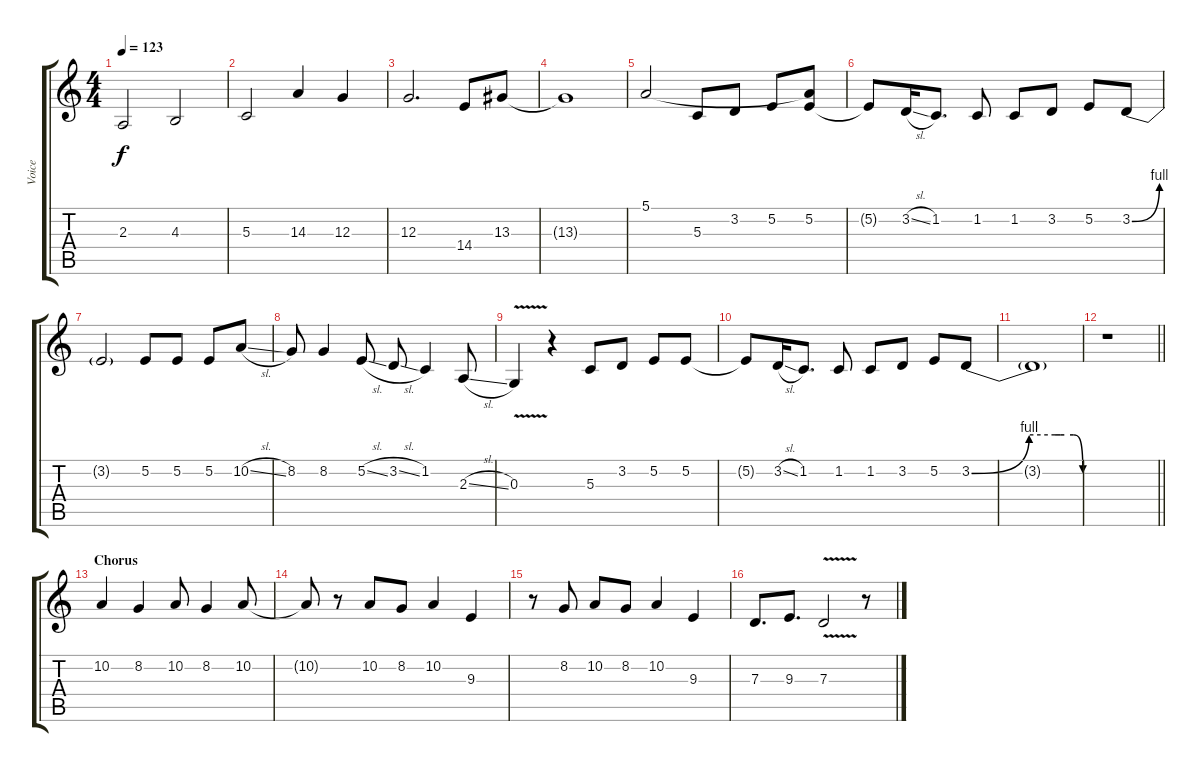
\track ("Voice" "Voice") {instrument clarinet}
\staff {score tabs}
\tuning (E4 B3 G3 D3 A2 E2) {hide}
\ts (4 4)
\tempo 123
\clef g2
\ks c
2.3.2{dy f} 4.3.2 |
5.3.2 14.3.4 12.3.4 |
12.3.2{d} 14.4.8 13.3.8 |
13.3{t}.1 |
5.1.2 5.3.8 3.2.8 5.2.8 (5.1{t} 5.2).8 |
5.2{t}.8 3.2{sl}.16 1.2.8{d} 1.2.8 1.2.8 3.2.8 5.2.8 3.2{be (bend 0 0 60 4)}.8 |
3.2{t}.2 5.2.8 5.2.8 5.2.8 10.2{sl}.8 |
8.2.8 8.2.4 5.2{sl}.8 3.2{sl}.8 1.2.4 2.3{sl}.8 |
0.3{v}.4 r.4 5.3.8 3.2.8 5.2.8 5.2.8 |
5.2{t}.8 3.2{sl}.16 1.2.8{d} 1.2.8 1.2.8 3.2.8 5.2.8 3.2{be (custom 0 0 31 4 45 4 48 4 50 4 55 4 60 0)}.8 |
3.2{t}.1 |
\barLineRight lightlight
r.1 |
\section ("" "Chorus")
10.2.4 8.2.4 10.2.8 8.2.4 10.2.8 |
10.2{t}.8 r.8 10.2.8 8.2.8 10.2.4 9.3.4 |
r.8 8.2.8 10.2.8 8.2.8 10.2.4 9.3.4 |
7.3.8{d} 9.3.8{d} 7.3{v}.2 r.8
